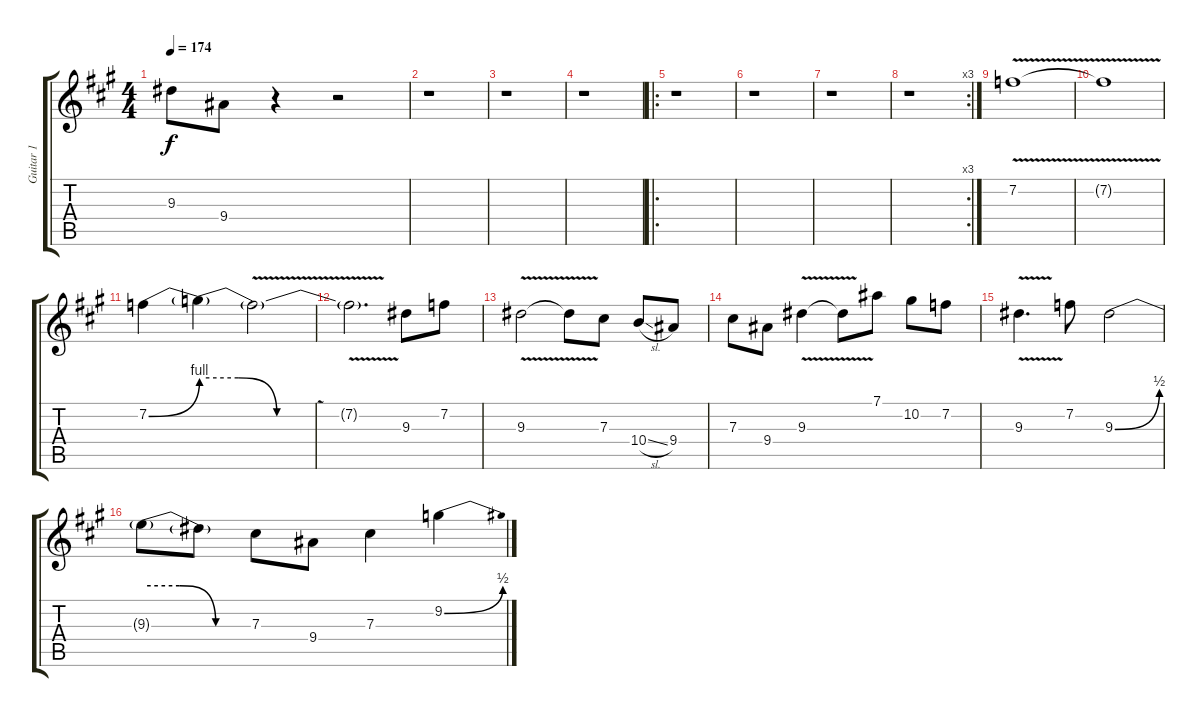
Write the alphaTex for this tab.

\track ("Guitar 1" "Guitar 1") {instrument overdrivenguitar}
\staff {score tabs}
\tuning (Eb4 Bb3 Gb3 Db3 Ab2 Eb2) {hide}
\ts (4 4)
\tempo 174
\clef g2
\ks a
9.3.8{dy f} 9.4.8 r.4 r.2 |
r.1 |
r.1 |
r.1 |
\ro
r.1 |
r.1 |
r.1 |
\rc 3
r.1 |
7.2{v}.1 |
7.2{v t}.1 |
7.2{be (bend 0 0 60 4)}.4 7.2{be (custom 0 4 20 4 40 0 60 0) t}.4 7.2{v t}.2 |
7.2{v t}.2{d} 9.3.8 7.2.8 |
9.3{v}.2 9.3{t}.8 7.3.8 10.4{sl}.8 9.4.8 |
7.3.8 9.4.8 9.3{v}.4 9.3{v t}.8 7.1.8 10.2.8 7.2.8 |
9.3{v}.4{d} 7.2.8 9.3{be (bend 0 0 60 2)}.2 |
9.3{be (custom 0 2 20 2 40 0 60 0) t}.8 9.3{t}.8 7.3.8 9.4.8 7.3.4 9.2{be (bend 0 0 60 2)}.4
